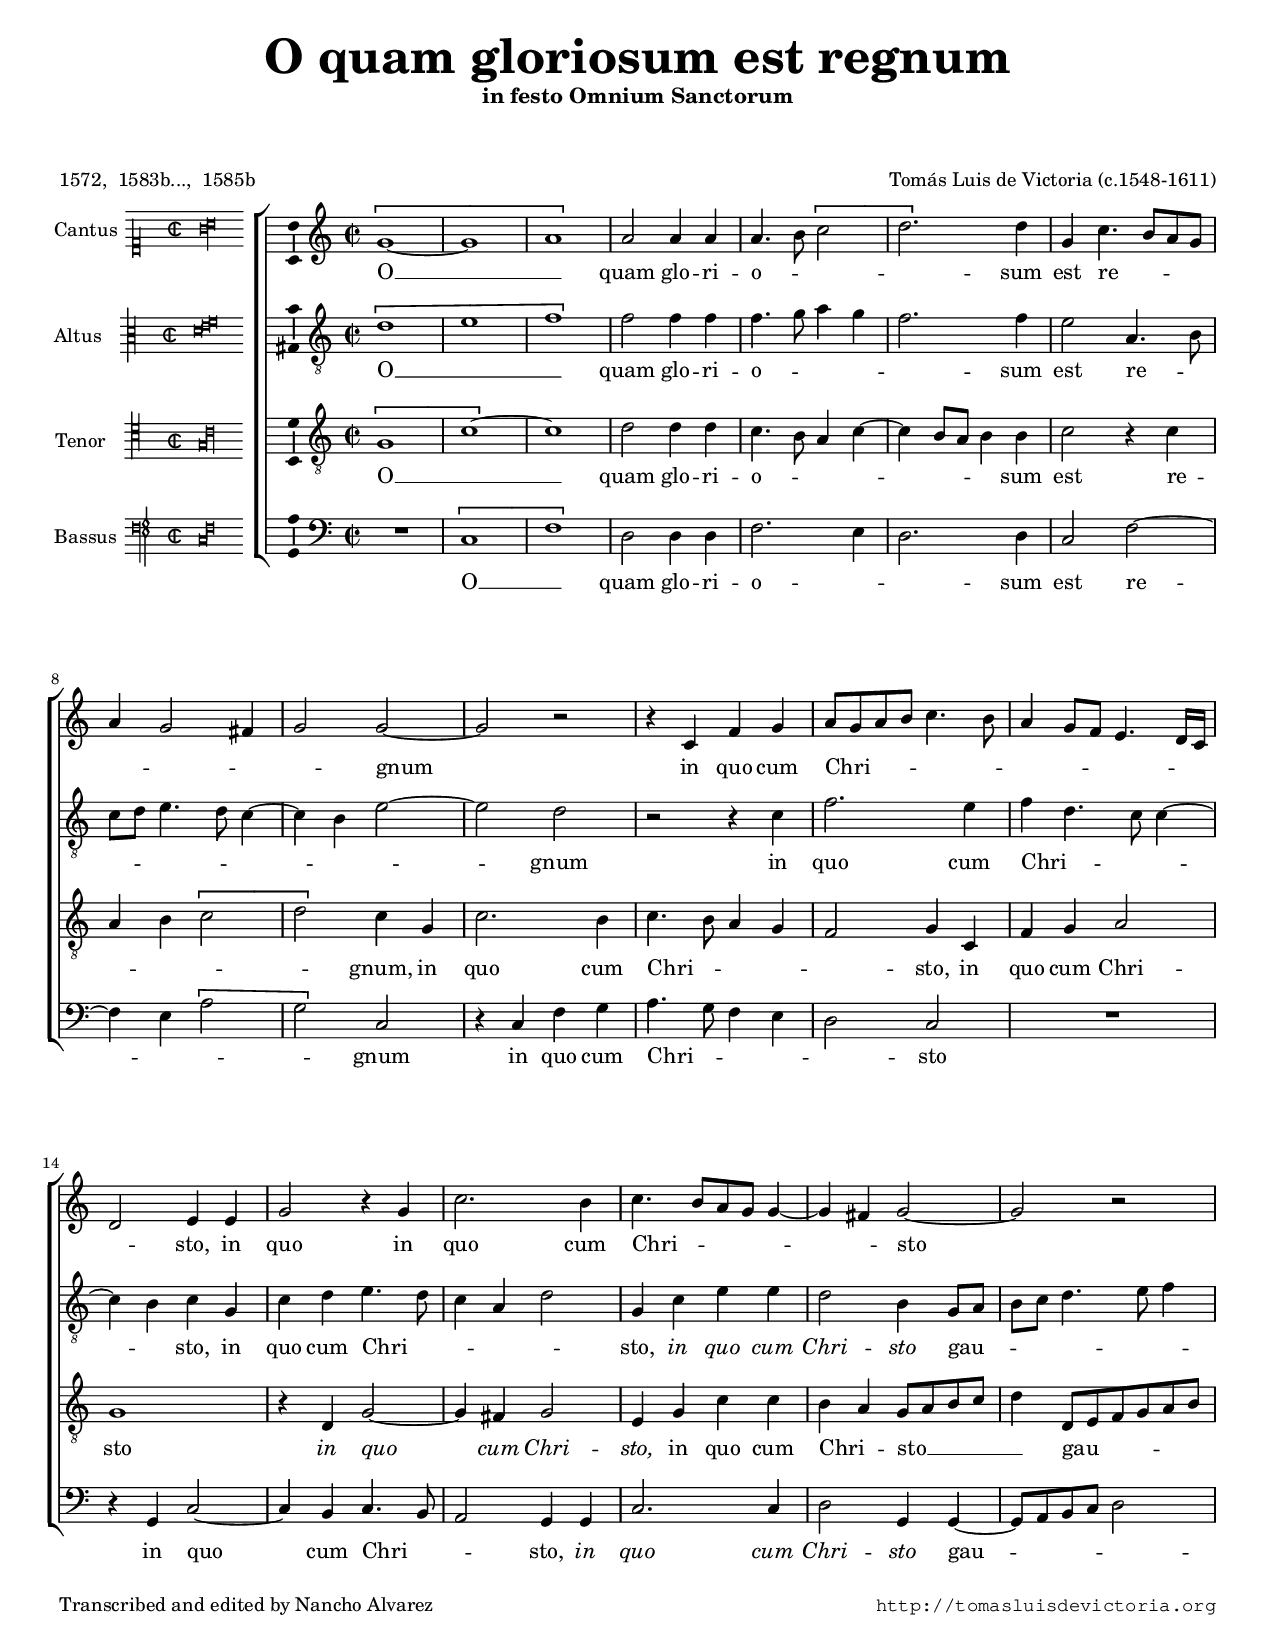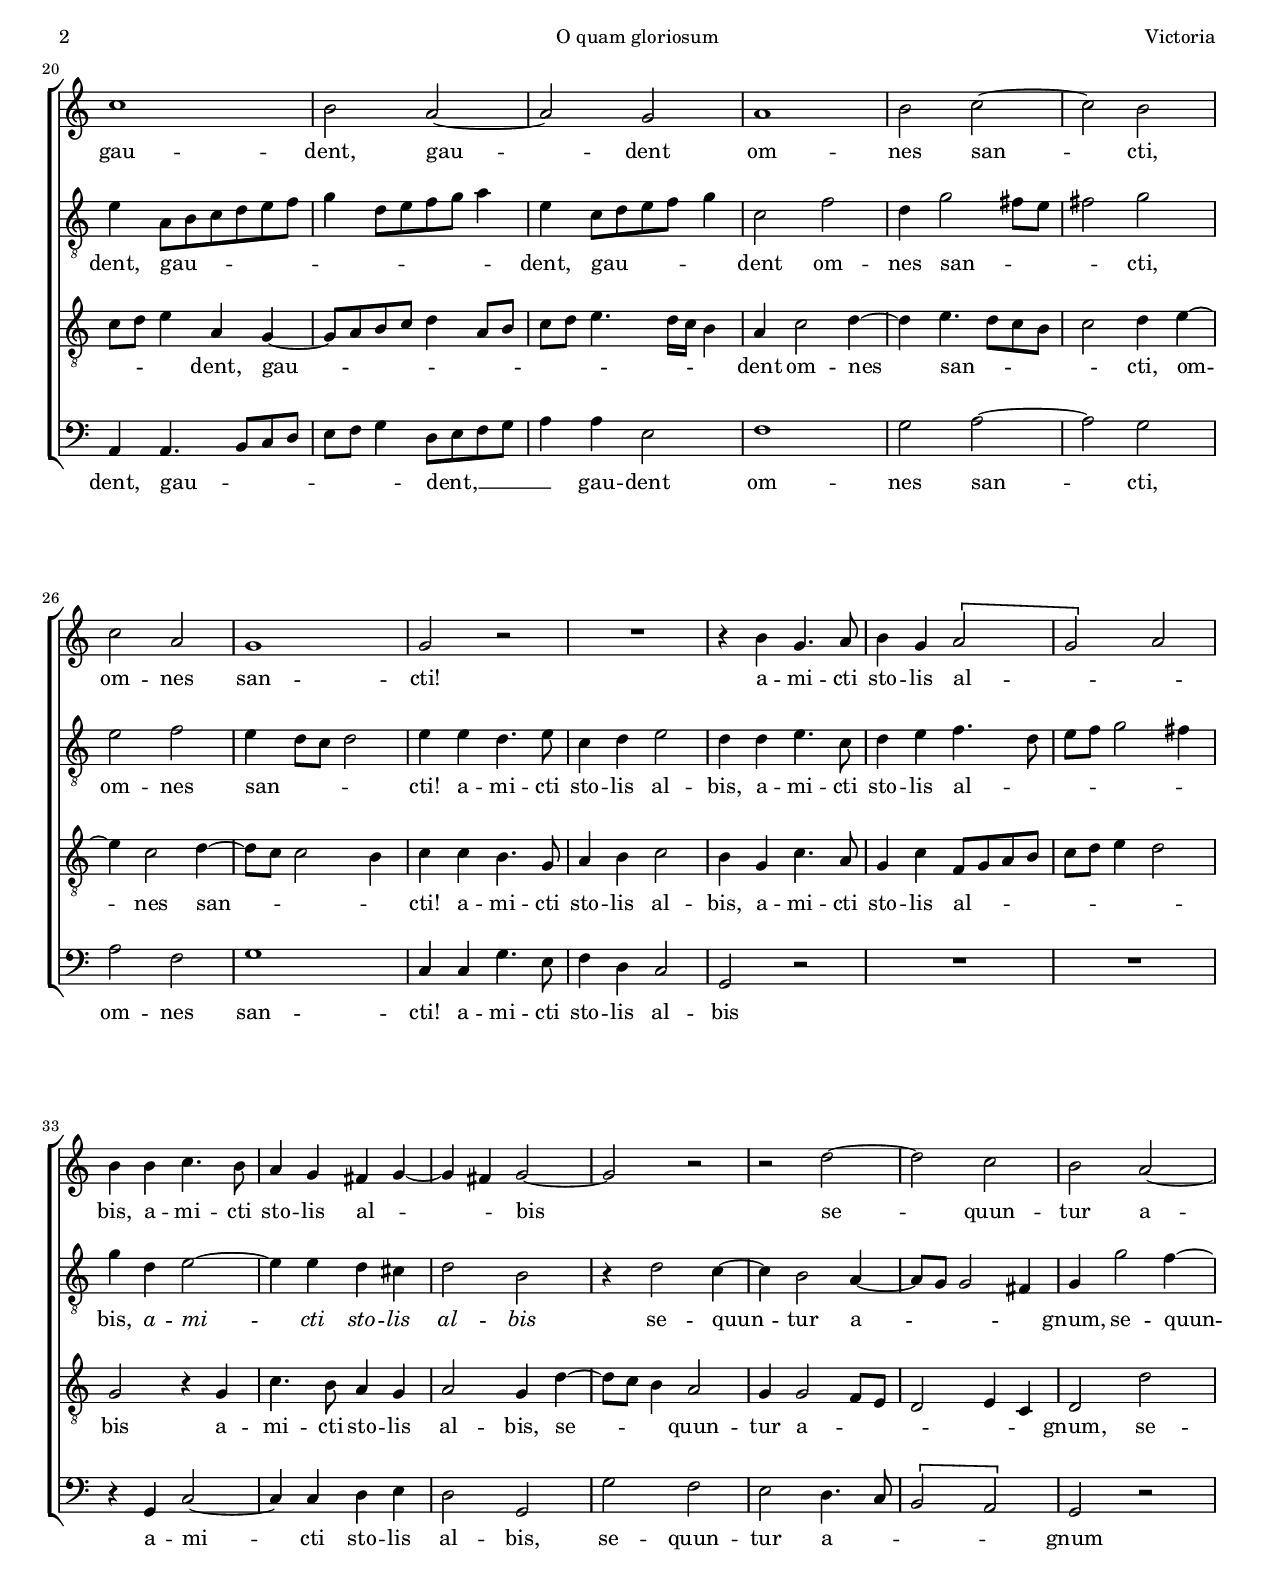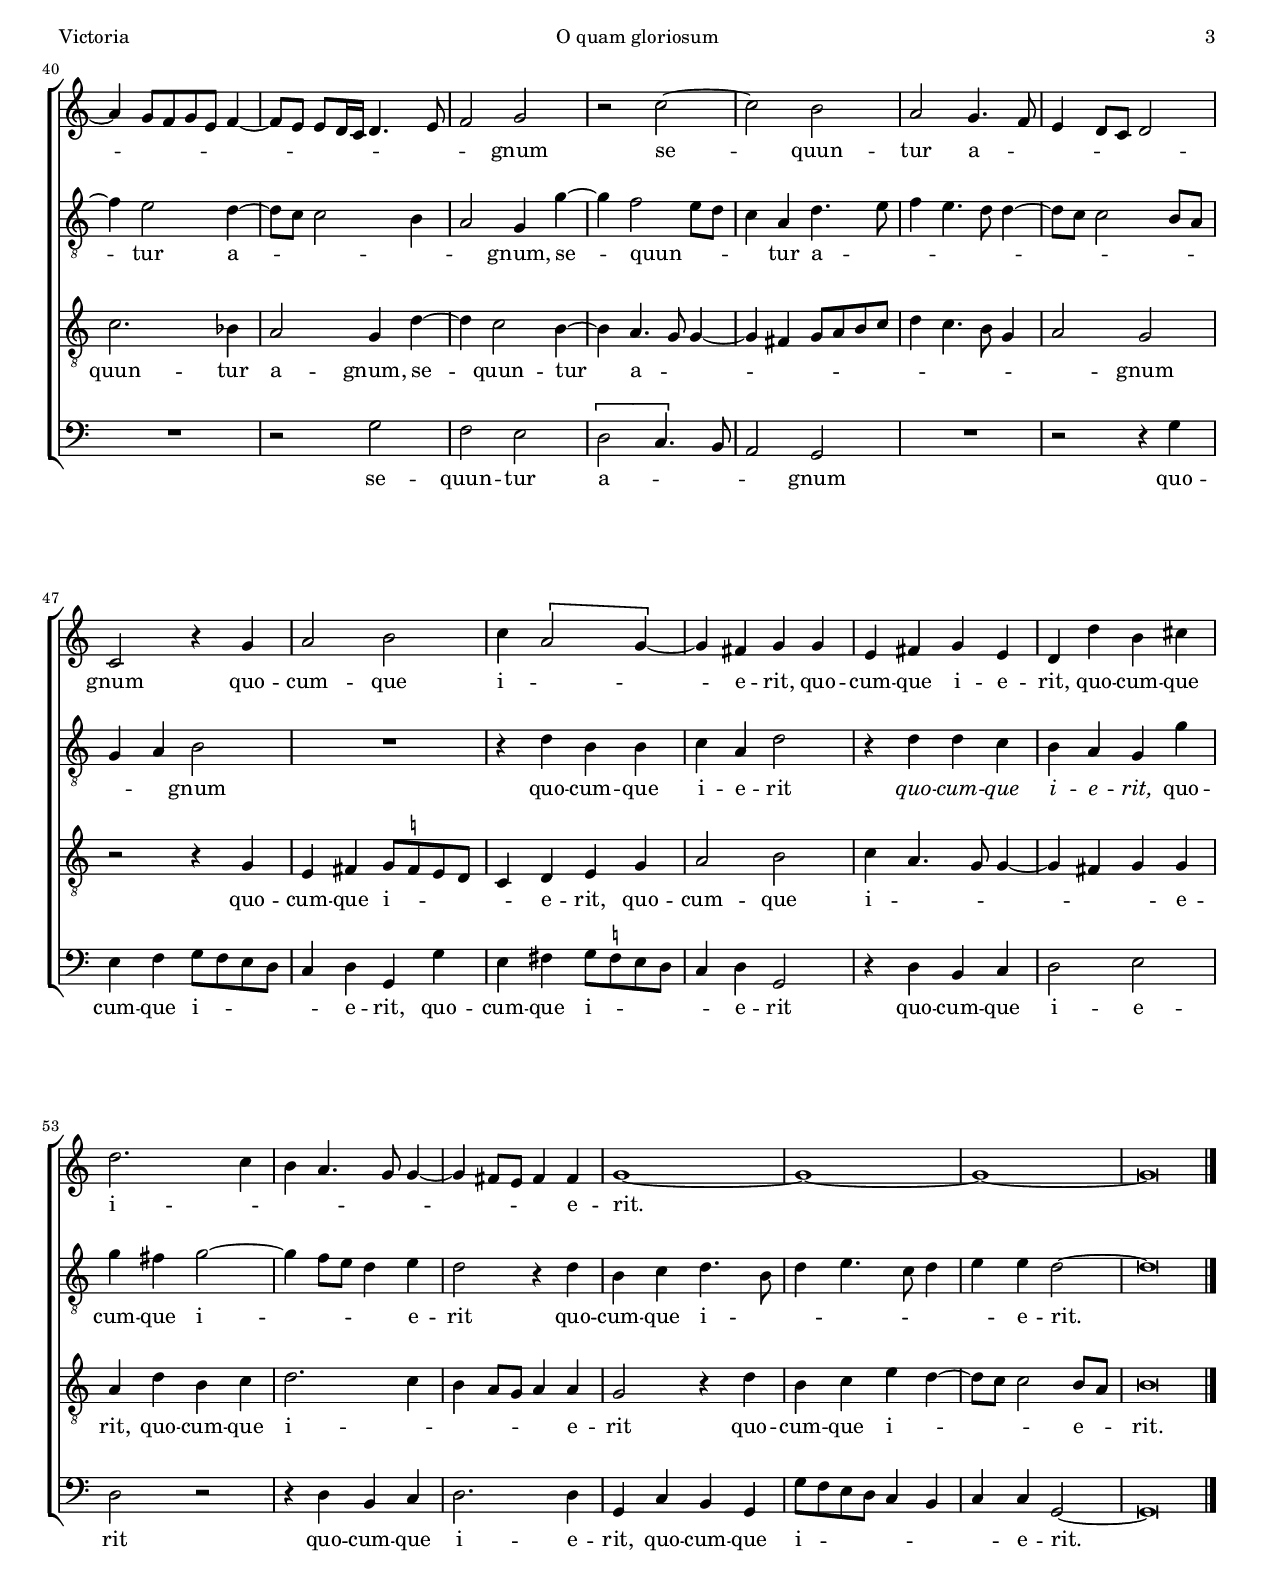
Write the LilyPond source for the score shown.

\version "2.18.2"

#(set-default-paper-size "letter")
#(set-global-staff-size 16.6)
#(ly:set-option 'point-and-click #f)

italicas=\override LyricText.font-shape = #'italic
rectas=\override LyricText.font-shape = #'upright
ss=\once \set suggestAccidentals = ##t
incipitwidth = 20

htitle="O quam gloriosum"
hcomposer="Victoria"

\header {
	title=\markup{\fontsize #4 "O quam gloriosum est regnum"}
	subtitle="in festo Omnium Sanctorum"
	subsubtitle =\markup{\vspace #2 }
	composer="Tomás Luis de Victoria (c.1548-1611)"
	%opus="(-)"
	%poet="1572,  1583b,  1585b,  1589a,  1589b,  1603"
	poet="1572,  1583b...,  1585b"
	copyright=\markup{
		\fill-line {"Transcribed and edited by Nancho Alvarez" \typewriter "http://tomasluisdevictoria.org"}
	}
%	tagline=""
}

global =  {\time  2/2 \key c \major  \skip 1*59 \bar "|."}


cantus =  \relative c''{
\[g1  ~g  a\] 
a2 a4 a a4. b8 \[c2 d2.\] d4 g, c4.  b8[ a g] a4 g2 fis4 g2 g2~g r2 r4 c, f g  a8[ g a b] c4. b8 a4  g8[ f] e4.  d16[ c] d2 e4 e %\break
g2 r4 g c2. b4 c4.  b8[ a g] g4~ g fis g2 ~ g r2 c1 b2 a~ a g a1 b2 c2~ c b c a g1 g2 r R1
r4 b4 g4. a8 b4 g \[a2 g\] a b4 b c4. b8 a4 g fis g~ g fis g2 ~ g r2 r2 d'2~ d c b a~a4  g8[ f g e] f4~ f8[ e]  e[ d16 c] d4. e8 
%\break
f2 g r2 c2~ c b
a2 g4. f8 e4  d8[ c] d2   c2 r4 g'4 a2 b c4 \[a2 g4 ~ \] g fis g g e fis g e d d' b cis d2. c4 b a4. g8 g4~ g  fis8[ e] fis4 fis g1~g1~g~g\breve*1/2
}

altus =  \relative c'{
\[d1 e f\] f2 f4 f f4. g8 a4 g f2. f4 e2 a,4. b8  c[ d] e4. d8 c4~ c b e2~ e d r2 r4 c4 f2. e4 f4 d4. c8 c4~ c4 b c g
c4 d4 e4. d8 c4 a d2 g,4 c e e d2 b4  g8[ a]  b[ c] d4. e8 f4 e4  a,8[ b c d e f] g4  d8[ e f g] a4 e  c8[ d e f] g4 c,2 f d4 g2  fis8[ e] fis2 g e f e4  d8[ c] d2 e4 e d4. e8 c4 d e2
d4 d e4. c8 d4 e f4. d8  e[ f] g2 fis4 g d e2~ e4 e d cis d2 b r4 d2 c4~c b2 a4~ a8[ g] g2 fis4 g4 g'2 f4~f4 e2 d4~ d8[ c] c2 b4 a2 g4 g'4~g f2  e8[ d] c4 a d4. e8
f4 e4. d8 d4~ d8[ c] c2  b8[ a] g4 a b2 R1 r4 d4 b b c a d2 r4 d4 d c b a g g' g fis g2~g4  f8[ e] d4 e d2 r4 d4 b c d4.b8 d4 e4. c8 d4 e4 e d2~d\breve*1/2
 }


tenor =  \relative c'{
\[g1 c ~ \] c d2 d4 d c4. b8 a4 c~c  b8[ a] b4 b c2 r4 c4 a b \[c2 d\] c4 g c2. b4 c4. b8 a4 g f2 g4 c, f g a2 g1
r4 d4 g2~g4 fis g2 e4 g c c b a  g8[ a b c] d4  d,8[ e f g a b]  c[ d] e4 a, g~ g8[ a b c ] d4  a8[ b]  c[ d] e4. d16 c b4 a4 c2 d4~d e4.  d8[ c b] c2 d4 e4~e c2 d4~ d8[ c] c2 b4 c4 c b4. g8 a4 b c2
b4 g c4. a8 g4 c  f,8[ g a b]  c[ d ] e4 d2 g, r4 g c4. b8 a4 g a2 g4 d'~ d8[ c] b4 a2 g4 g2  f8[ e] d2 e4 c d2 d'c2. bes4 a2 g4 d'~d c2 b4~b a4. g8 g4~g fis  g8[ a b c] 
d4 c4. b8 g4 a2 g2 r2 r4 g4 e fis  g8[ \ss f e d] c4 d e  g a2 b c4 a4. g8 g4~g fis g g4 a d b c d2. c4 b4  a8[ g] a4 a g2 r4 d'b c e d~ d8[ c] c2  b8[ a] b\breve*1/2
}


bassus= \relative c{
R1 \[c f\] d2 d4 d f2. e4 d2. d4 c2 f2~f4 e4 \[a2 g2\] c,2 r4 c f g a4. g8 f4 e d2  c R1 r4 g c2~
c4 b c4. b8 a2 g4 g c2. c4 d2 g,4 g~ g8[ a b c] d2 a4 a4.  b8[ c d]  e[ f] g4  d8[ e f g] a4 a4 e2 f1 g2 a~a g a f g1 c,4 c g'4. e8 f4 d c2
g2 r R1 R1 r4 g4 c2~c4 c d e d2 g, g' f e d4.c8 \[b2 a\] g r2 R1 r2 g' f e \[d c4.\] b8 a2 g
R1 r2 r4 g' e f  g8[ f e d] c4 d g, g' e fis  g8[ \ss f e d] c4 d g,2 r4 d' b c d2 e d r r4 d b c d2. d4 g, c b g  g'8[ f e d] c4 b c c g2~g\breve*1/2
}


textocantus = \lyricmode {
O __ _  _  quam glo -- ri -- o -- _ _ _  sum est re  -- _ _ _ _ _ _ _  gnum _ 
in quo cum Chri -- _ _ _ _ _ _ _ _ _ _ _ _ sto, in quo in quo  cum 
Chri -- _ _ _ _ _ _ sto _ 
gau -- dent, gau -- _ dent om -- nes san -- _ cti, om -- nes 
san -- cti!
a -- mi -- cti sto -- lis al -- _ _ bis, a -- mi -- cti sto -- lis 
al -- _ _ _ bis _  
se -- _ quun -- tur
a -- _ _ _ _ _ _ _ _ _ _ _ _ _ _ gnum  se -- _ quun -- tur a -- _ _ _ _ _ gnum
quo -- cum -- que i -- _ _ _ e -- rit, quo -- cum -- que i -- e -- rit, 
quo -- cum -- que i -- _ _ _ _ _ _ _ _ _ e -- rit. _ _ _
}



textoaltus = \lyricmode {
O __ _ _  quam glo -- ri -- o -- _ _ _ _ sum est re  --  _ _ _ _ _ _ _ _ _ _ gnum
in quo cum Chri -- _ _ _ _ _ sto,   in quo cum Chri -- _ _ _ _ sto,
\italicas
in quo cum Chri -- sto
\rectas
gau -- _ _ _ _ _ _ dent,   gau -- _ _ _ _ _ _ _ _ _ _ _ dent,  gau -- _ _ _ _ 
dent om -- nes san -- _ _ _ cti, om -- nes
san -- _ _ _ cti!
a -- mi -- cti sto -- lis al -- bis, a -- mi -- cti sto -- lis 
al -- _ _ _ _ _ bis,
\italicas
a -- mi -- _ cti sto -- lis al -- bis
\rectas
se -- quun -- _ tur a -- _ _ _ _ gnum, se -- quun -- _ tur a -- _ _ _ _ _ 
gnum, se -- _ quun  -- _ _ _ tur a -- _ _ _ _ _ _ _ _ _ _ _ _ gnum 
quo -- cum -- que i -- e -- rit
\italicas
quo -- cum -- que i -- e -- rit, 
\rectas
quo -- cum -- que i -- _ _ _ _ e -- rit quo -- cum -- que i -- _ _ _ _ _ _ 
e -- rit. _
}


textotenor = \lyricmode {
O __ _ _ quam glo -- ri -- o -- _ _ _ _ _ _ _ sum est re  --  _ _ _ _ gnum, in quo cum 
Chri -- _ _ _ _ sto, in quo  cum Chri -- sto
\italicas
in quo _ cum Chri -- sto,
\rectas
in quo cum   Chri -- _ sto __ _ _ _ _  
gau -- _ _ _ _ _ _ _ _ dent, gau -- _ _ _ _ _ _ _ _ _ _ _ _ _ dent    
om -- nes _ san -- _ _ _ _ cti,
om -- _ nes san -- _ _ _ _ cti! 
a -- mi -- cti sto -- lis al -- bis, a -- mi -- cti sto -- lis al -- _ _ _ _ _ _ _ bis
a -- mi -- cti sto -- lis al -- bis,
se -- _ _ _ quun -- tur
a -- _ _ _ _ _ gnum, se -- quun -- tur a -- gnum, se -- _ quun -- tur _    
a -- _ _ _ _ _ _ _ _ _ _ _ _ _ gnum quo -- cum -- que i -- _ _ _ _ e -- rit, 
quo -- cum -- que i -- _ _ _ _ _ _ e -- rit, 
quo -- cum -- que i -- _ _ _ _ _ e -- rit quo -- cum -- que i -- _ _ _ _ e -- _ rit. 
}


textobassus = \lyricmode {
O __ _ quam glo -- ri -- o -- _ _ sum est re  --  _ _ _ _ gnum 
in quo cum Chri -- _ _ _ _ sto 
in quo _   cum Chri -- _ _ sto, 
\italicas
in quo cum Chri -- sto 
\rectas
gau -- _ _ _ _ _ dent, gau -- _ _ _ _ _ _ dent, __ _ _ _ _ gau -- dent 
om -- nes san -- _ cti,
om -- nes san -- cti! 
a -- mi -- cti sto -- lis al -- bis
a -- mi -- _ cti sto -- lis al -- bis, se -- quun -- tur
a -- _ _ _ gnum se -- quun -- tur a -- _ _ _ gnum 
quo -- cum -- que i -- _ _ _ _ e -- rit, quo -- cum -- que i -- _ _ _ _ e -- rit
quo -- cum -- que i -- e -- rit quo -- cum -- que i -- e -- rit, 
quo  -- cum -- que i -- _ _ _ _ _ _ e -- rit. _
}



incipitcantus=\markup{
	\score{
		{ 
		\set Staff.instrumentName="Cantus "
		\override NoteHead.style = #'neomensural
		\override Rest.style = #'neomensural
		\override Staff.TimeSignature.style = #'neomensural
		\cadenzaOn 
		\clef "petrucci-c1"
		\key c \major
		\time 2/2
		\[g'\longa a'\breve\]
		} 
	\layout {
		\context {\Voice
			\remove Ligature_bracket_engraver
			\consists Mensural_ligature_engraver
		}
		line-width=\incipitwidth
		indent = 0
	}
	}
}


incipitaltus=\markup{
	\score{
		{ 
		\set Staff.instrumentName="Altus   "
		\override NoteHead.style = #'neomensural 
		\override Rest.style = #'neomensural
		\override Staff.TimeSignature.style = #'neomensural
		\cadenzaOn 
		\clef "petrucci-c3"
		\key c \major
		\time 2/2
		\[d' e' f'\]
		} 
	\layout {
		\context {\Voice
			\remove Ligature_bracket_engraver
			\consists Mensural_ligature_engraver
		}
		line-width=\incipitwidth
		indent = 0
	}
	}
}


incipittenor=\markup{
	\score{
		{ 
		\set Staff.instrumentName="Tenor   "
		\override NoteHead.style = #'neomensural 
		\override Rest.style = #'neomensural
		\override Staff.TimeSignature.style = #'neomensural
		\cadenzaOn 
		\clef "petrucci-c4"
		\key c \major
		\time 2/2
		\[g\breve c'\longa\]
		} 
	\layout {
		\context {\Voice
			\remove Ligature_bracket_engraver
			\consists Mensural_ligature_engraver
		}
		line-width=\incipitwidth
		indent=0
	}
	}
}


incipitbassus=\markup{
	\score{
		{ 
		\set Staff.instrumentName="Bassus "
		\override NoteHead.style = #'neomensural 
		\override Rest.style = #'neomensural
		\override Staff.TimeSignature.style = #'neomensural
		\cadenzaOn 
		\clef "petrucci-f4"
		\key c \major
		\time 2/2
		\[c\breve f\]
		} 
	\layout {
		\context {\Voice
			\remove Ligature_bracket_engraver
			\consists Mensural_ligature_engraver
		}
		line-width=\incipitwidth
		indent = 0
	}
	}
}





\score {\transpose c' c'{
\new ChoirStaff<<

	\new Staff <<\global
	\new Voice="v1" {
		\set Staff.instrumentName=\incipitcantus
		\clef "treble"
		\cantus }
	\new Lyrics \lyricsto "v1" {\textocantus }
	>>

	
	\new Staff << \global
	\new Voice="v2" {
		\set Staff.instrumentName=\incipitaltus
		\clef "G_8" 
		\altus}
	\new Lyrics \lyricsto "v2" {\textoaltus }
	>>

	
	\new Staff <<\global
	\new Voice="v3" {
		\set Staff.instrumentName=\incipittenor
		\clef "G_8"
		\tenor }
	\new Lyrics \lyricsto "v3" {\textotenor }
	>>
	

	\new Staff <<\global
	\new Voice="v4" {
		\set Staff.instrumentName=\incipitbassus
		\clef "bass" 
		\bassus }
	\new Lyrics \lyricsto "v4" {\textobassus }
	>>
	
>>

	}%transpose

\layout{ 
	\context {\Lyrics 
		\override VerticalAxisGroup.staff-affinity = #UP
		\override VerticalAxisGroup.nonstaff-relatedstaff-spacing =
			#'((basic-distance . 0) (minimum-distance . 0) (padding . 1))
		\override LyricText.font-size = #1.2
		\override LyricHyphen.minimum-distance = #0.5
	}
	\context {\Score 
		tempoHideNote = ##t
		\override BarNumber.padding = #2 
	}
	\context {\Voice 
		melismaBusyProperties = #'()
		%autoBeaming = ##f
	}
	\context {\Staff 
                %\RemoveEmptyStaves
                %\override VerticalAxisGroup.remove-first = ##t
		\override VerticalAxisGroup.staff-staff-spacing =
			#'((basic-distance . 11) (minimum-distance . 0) (padding . 1))
		\consists Ambitus_engraver 
		\override LigatureBracket.padding = #1
	}
}

%\midi { \mtempo }

}


\paper{
	evenHeaderMarkup=\markup  \fill-line { \fromproperty #'page:page-number-string \htitle \hcomposer }
	oddHeaderMarkup= \markup  \fill-line { \on-the-fly #not-first-page \hcomposer \on-the-fly #not-first-page \htitle \on-the-fly #not-first-page \fromproperty #'page:page-number-string }
	%system-count=20
	%page-count = 8
	ragged-last-bottom = ##f
	indent=3.5\cm
	system-system-spacing =
	#'((basic-distance . 20) (minimum-distance . 0) (padding . 5))
	top-system-spacing = % header
	#'((basic-distance . 8) (minimum-distance . 0) (padding . 0))
	last-bottom-spacing = % footer
	#'((basic-distance . 12) (minimum-distance . 0) (padding . 0))
        markup-system-spacing.padding = #1.5
}
